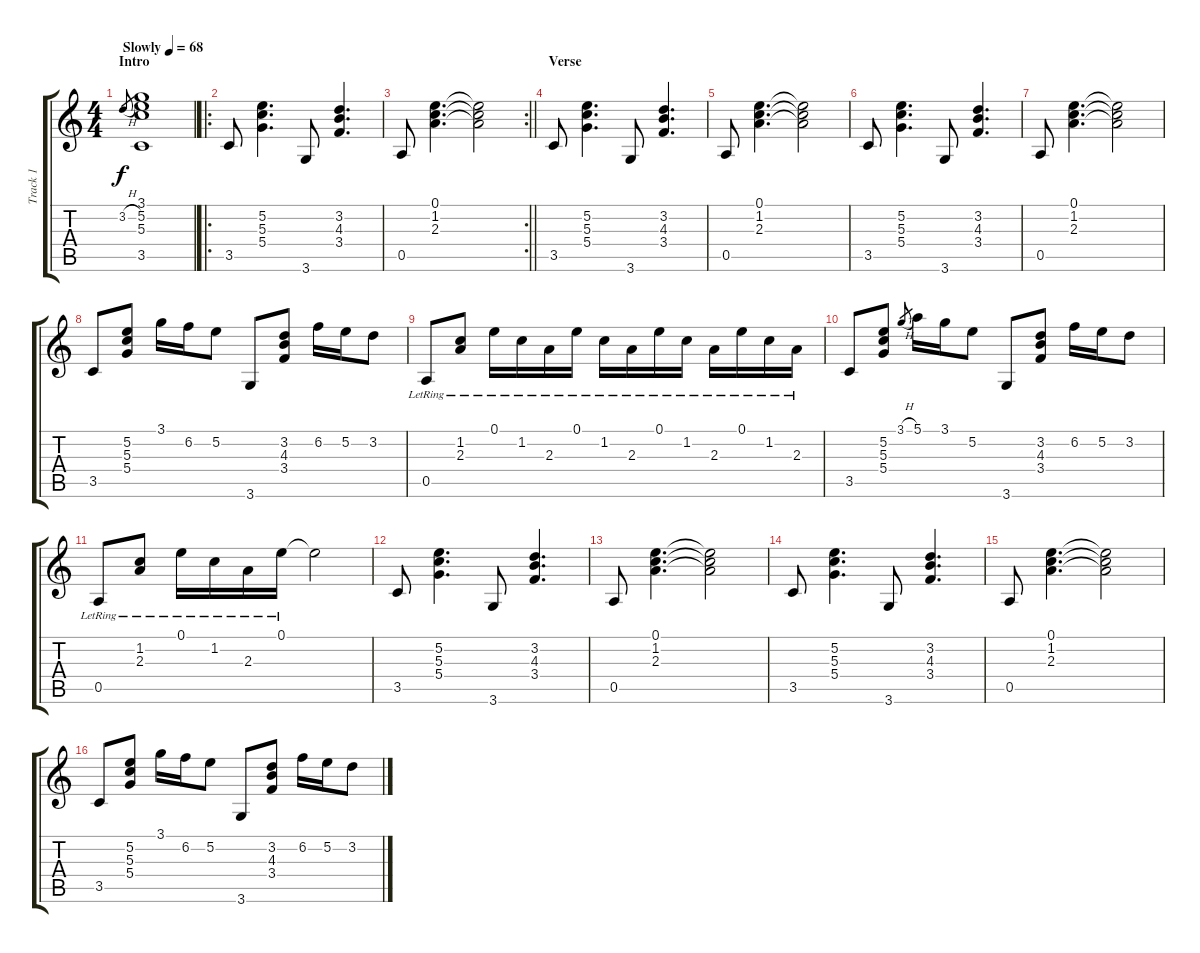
\track ("Track 1" "Track 1") {instrument electricguitarclean}
\staff {score tabs}
\tuning (E4 B3 G3 D3 A2 E2) {hide}
\ts (4 4)
\section ("" "Intro")
\tempo (68 "Slowly")
\clef g2
\ks c
3.2{h}.8{gr dy f instrument electricguitarclean} (3.1 5.2 5.3 3.5).1 |
\ro
3.5.8 (5.2 5.3 5.4).4{d} 3.6.8 (3.2 4.3 3.4).4{d} |
\rc 2
\barLineRight lightlight
0.5.8 (0.1 1.2 2.3).4{d} (0.1{t} 1.2{t} 2.3{t}).2 |
\section ("" "Verse")
3.5.8 (5.2 5.3 5.4).4{d} 3.6.8 (3.2 4.3 3.4).4{d} |
0.5.8 (0.1 1.2 2.3).4{d} (0.1{t} 1.2{t} 2.3{t}).2 |
3.5.8 (5.2 5.3 5.4).4{d} 3.6.8 (3.2 4.3 3.4).4{d} |
0.5.8 (0.1 1.2 2.3).4{d} (0.1{t} 1.2{t} 2.3{t}).2 |
3.5.8 (5.2 5.3 5.4).8 3.1.16 6.2.16 5.2.8 3.6.8 (3.2 4.3 3.4).8 6.2.16 5.2.16 3.2.8 |
0.5{lr}.8 (1.2{lr} 2.3{lr}).8 0.1{lr}.16 1.2{lr}.16 2.3{lr}.16 0.1{lr}.16 1.2{lr}.16 2.3{lr}.16 0.1{lr}.16 1.2{lr}.16 2.3{lr}.16 0.1{lr}.16 1.2{lr}.16 2.3{lr}.16 |
3.5.8 (5.2 5.3 5.4).8 3.1{h}.8{gr} 5.1.16 3.1.16 5.2.8 3.6.8 (3.2 4.3 3.4).8 6.2.16 5.2.16 3.2.8 |
0.5{lr}.8 (1.2{lr} 2.3{lr}).8 0.1{lr}.16 1.2{lr}.16 2.3{lr}.16 0.1{lr}.16 0.1{t}.2 |
3.5.8 (5.2 5.3 5.4).4{d} 3.6.8 (3.2 4.3 3.4).4{d} |
0.5.8 (0.1 1.2 2.3).4{d} (0.1{t} 1.2{t} 2.3{t}).2 |
3.5.8 (5.2 5.3 5.4).4{d} 3.6.8 (3.2 4.3 3.4).4{d} |
0.5.8 (0.1 1.2 2.3).4{d} (0.1{t} 1.2{t} 2.3{t}).2 |
3.5.8 (5.2 5.3 5.4).8 3.1.16 6.2.16 5.2.8 3.6.8 (3.2 4.3 3.4).8 6.2.16 5.2.16 3.2.8
